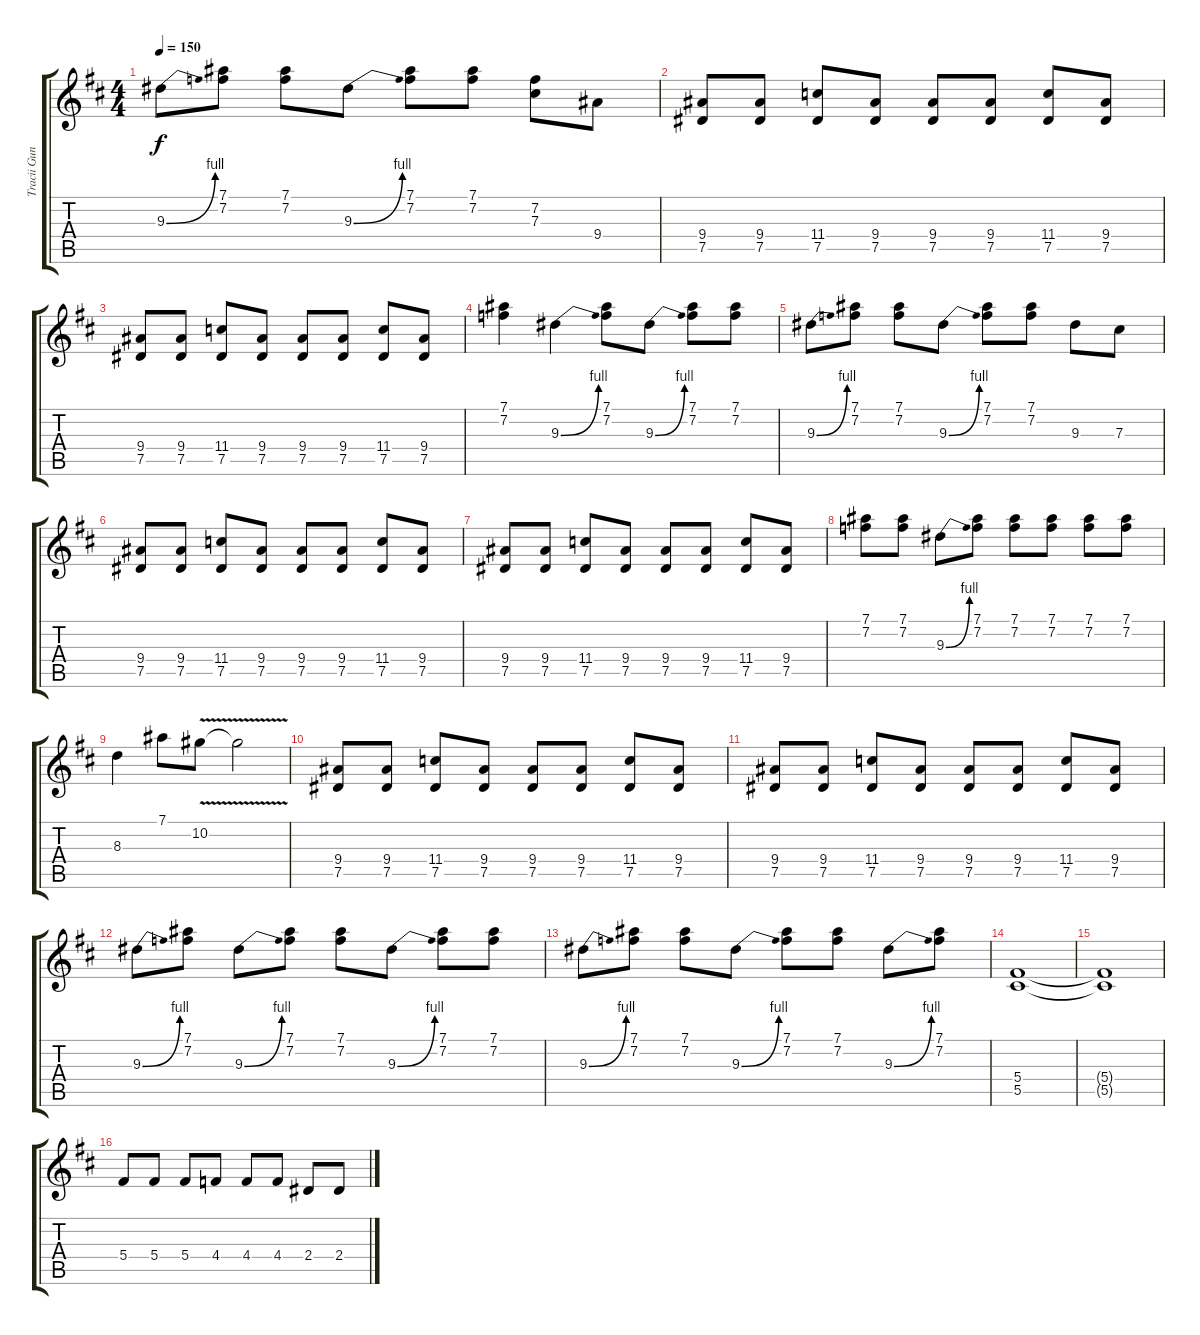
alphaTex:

\track ("Tracii Guns" "Tracii Gun") {instrument distortionguitar}
\staff {score tabs}
\tuning (Eb4 Bb3 Gb3 Db3 Ab2 Eb2) {hide}
\ts (4 4)
\tempo 150
\clef g2
\ks d
9.3{be (bend 0 0 60 4)}.8{dy f} (7.1 7.2).8 (7.1 7.2).8 9.3{be (bend 0 0 60 4)}.8 (7.1 7.2).8 (7.1 7.2).8 (7.2 7.3).8 9.4.8 |
(9.4 7.5).8 (9.4 7.5).8 (11.4 7.5).8 (9.4 7.5).8 (9.4 7.5).8 (9.4 7.5).8 (11.4 7.5).8 (9.4 7.5).8 |
(9.4 7.5).8 (9.4 7.5).8 (11.4 7.5).8 (9.4 7.5).8 (9.4 7.5).8 (9.4 7.5).8 (11.4 7.5).8 (9.4 7.5).8 |
(7.1 7.2).4 9.3{be (bend 0 0 60 4)}.4 (7.1 7.2).8 9.3{be (bend 0 0 60 4)}.8 (7.1 7.2).8 (7.1 7.2).8 |
9.3{be (bend 0 0 60 4)}.8 (7.1 7.2).8 (7.1 7.2).8 9.3{be (bend 0 0 60 4)}.8 (7.1 7.2).8 (7.1 7.2).8 9.3.8 7.3.8 |
(9.4 7.5).8 (9.4 7.5).8 (11.4 7.5).8 (9.4 7.5).8 (9.4 7.5).8 (9.4 7.5).8 (11.4 7.5).8 (9.4 7.5).8 |
(9.4 7.5).8 (9.4 7.5).8 (11.4 7.5).8 (9.4 7.5).8 (9.4 7.5).8 (9.4 7.5).8 (11.4 7.5).8 (9.4 7.5).8 |
(7.1 7.2).8 (7.1 7.2).8 9.3{be (bend 0 0 60 4)}.8 (7.1 7.2).8 (7.1 7.2).8 (7.1 7.2).8 (7.1 7.2).8 (7.1 7.2).8 |
8.3.4 7.1.8 10.2{v}.8 10.2{t}.2 |
(9.4 7.5).8 (9.4 7.5).8 (11.4 7.5).8 (9.4 7.5).8 (9.4 7.5).8 (9.4 7.5).8 (11.4 7.5).8 (9.4 7.5).8 |
(9.4 7.5).8 (9.4 7.5).8 (11.4 7.5).8 (9.4 7.5).8 (9.4 7.5).8 (9.4 7.5).8 (11.4 7.5).8 (9.4 7.5).8 |
9.3{be (bend 0 0 60 4)}.8 (7.1 7.2).8 9.3{be (bend 0 0 60 4)}.8 (7.1 7.2).8 (7.1 7.2).8 9.3{be (bend 0 0 60 4)}.8 (7.1 7.2).8 (7.1 7.2).8 |
9.3{be (bend 0 0 60 4)}.8 (7.1 7.2).8 (7.1 7.2).8 9.3{be (bend 0 0 60 4)}.8 (7.1 7.2).8 (7.1 7.2).8 9.3{be (bend 0 0 60 4)}.8 (7.1 7.2).8 |
(5.4 5.5).1 |
(5.4{t} 5.5{t}).1 |
5.4.8 5.4.8 5.4.8 4.4.8 4.4.8 4.4.8 2.4.8 2.4.8
